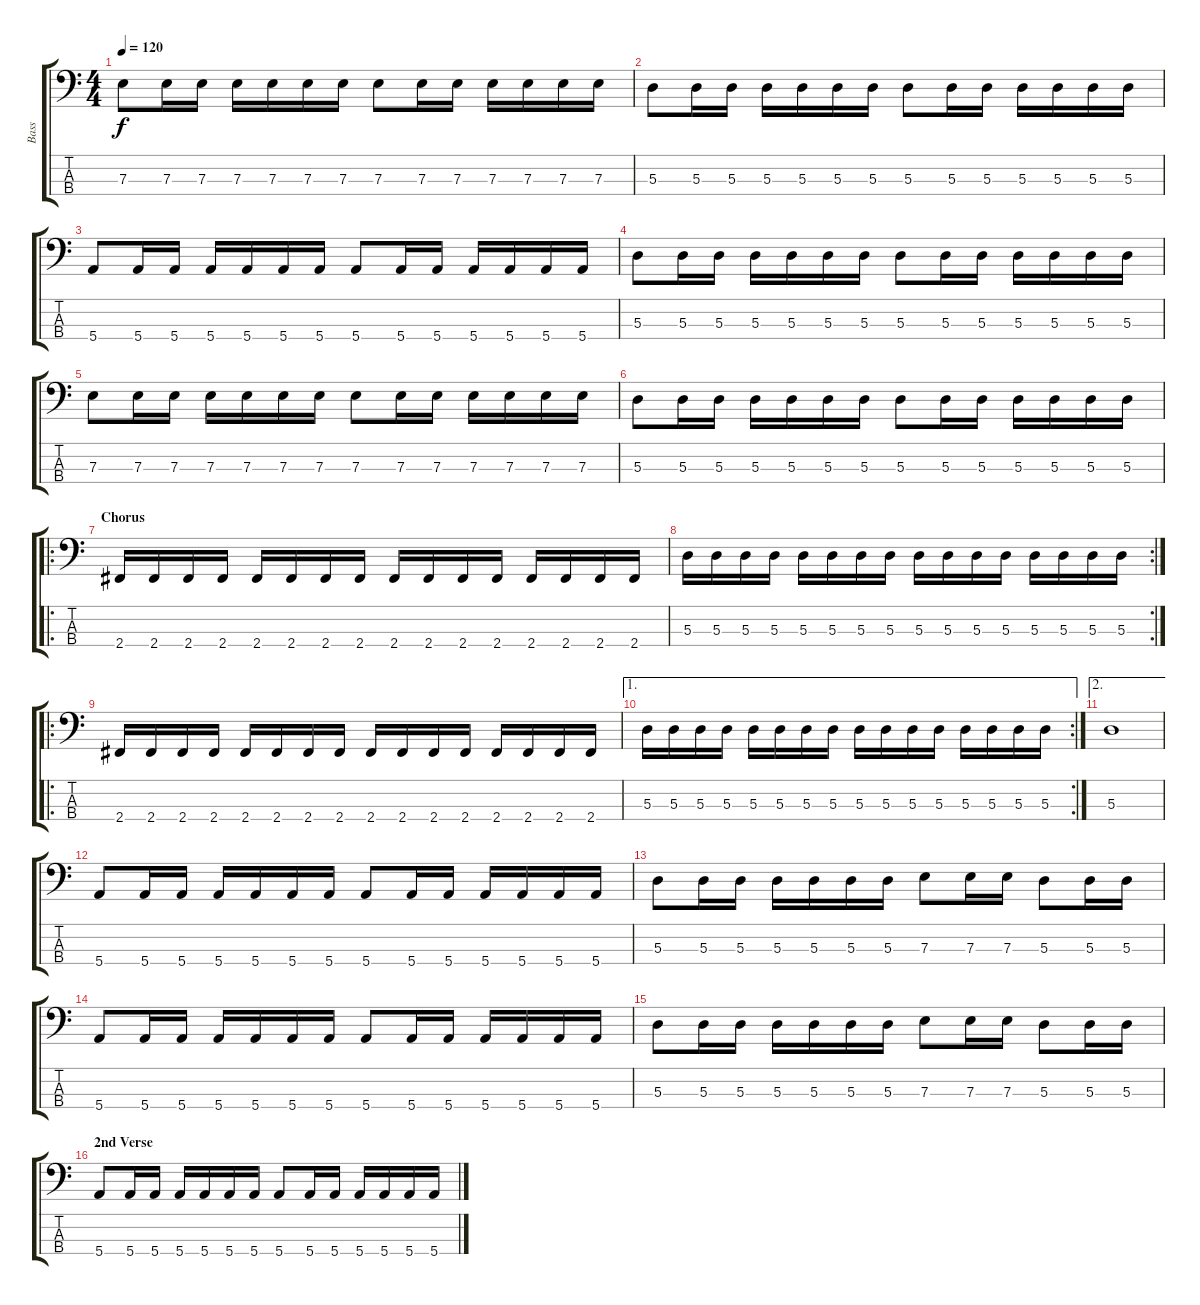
\track ("Bass" "Bass") {instrument electricbasspick}
\staff {score tabs}
\tuning (G2 D2 A1 E1) {hide}
\ts (4 4)
\tempo 120
\clef f4
\ks c
7.3.8{dy f} 7.3.16 7.3.16 7.3.16 7.3.16 7.3.16 7.3.16 7.3.8 7.3.16 7.3.16 7.3.16 7.3.16 7.3.16 7.3.16 |
5.3.8 5.3.16 5.3.16 5.3.16 5.3.16 5.3.16 5.3.16 5.3.8 5.3.16 5.3.16 5.3.16 5.3.16 5.3.16 5.3.16 |
5.4.8 5.4.16 5.4.16 5.4.16 5.4.16 5.4.16 5.4.16 5.4.8 5.4.16 5.4.16 5.4.16 5.4.16 5.4.16 5.4.16 |
5.3.8 5.3.16 5.3.16 5.3.16 5.3.16 5.3.16 5.3.16 5.3.8 5.3.16 5.3.16 5.3.16 5.3.16 5.3.16 5.3.16 |
7.3.8 7.3.16 7.3.16 7.3.16 7.3.16 7.3.16 7.3.16 7.3.8 7.3.16 7.3.16 7.3.16 7.3.16 7.3.16 7.3.16 |
5.3.8 5.3.16 5.3.16 5.3.16 5.3.16 5.3.16 5.3.16 5.3.8 5.3.16 5.3.16 5.3.16 5.3.16 5.3.16 5.3.16 |
\ro
\section ("" "Chorus")
2.4.16 2.4.16 2.4.16 2.4.16 2.4.16 2.4.16 2.4.16 2.4.16 2.4.16 2.4.16 2.4.16 2.4.16 2.4.16 2.4.16 2.4.16 2.4.16 |
\rc 2
5.3.16 5.3.16 5.3.16 5.3.16 5.3.16 5.3.16 5.3.16 5.3.16 5.3.16 5.3.16 5.3.16 5.3.16 5.3.16 5.3.16 5.3.16 5.3.16 |
\ro
2.4.16 2.4.16 2.4.16 2.4.16 2.4.16 2.4.16 2.4.16 2.4.16 2.4.16 2.4.16 2.4.16 2.4.16 2.4.16 2.4.16 2.4.16 2.4.16 |
\ae 1
\rc 2
5.3.16 5.3.16 5.3.16 5.3.16 5.3.16 5.3.16 5.3.16 5.3.16 5.3.16 5.3.16 5.3.16 5.3.16 5.3.16 5.3.16 5.3.16 5.3.16 |
\ae 2
5.3.1 |
5.4.8 5.4.16 5.4.16 5.4.16 5.4.16 5.4.16 5.4.16 5.4.8 5.4.16 5.4.16 5.4.16 5.4.16 5.4.16 5.4.16 |
5.3.8 5.3.16 5.3.16 5.3.16 5.3.16 5.3.16 5.3.16 7.3.8 7.3.16 7.3.16 5.3.8 5.3.16 5.3.16 |
5.4.8 5.4.16 5.4.16 5.4.16 5.4.16 5.4.16 5.4.16 5.4.8 5.4.16 5.4.16 5.4.16 5.4.16 5.4.16 5.4.16 |
5.3.8 5.3.16 5.3.16 5.3.16 5.3.16 5.3.16 5.3.16 7.3.8 7.3.16 7.3.16 5.3.8 5.3.16 5.3.16 |
\section ("" "2nd Verse")
5.4.8 5.4.16 5.4.16 5.4.16 5.4.16 5.4.16 5.4.16 5.4.8 5.4.16 5.4.16 5.4.16 5.4.16 5.4.16 5.4.16
